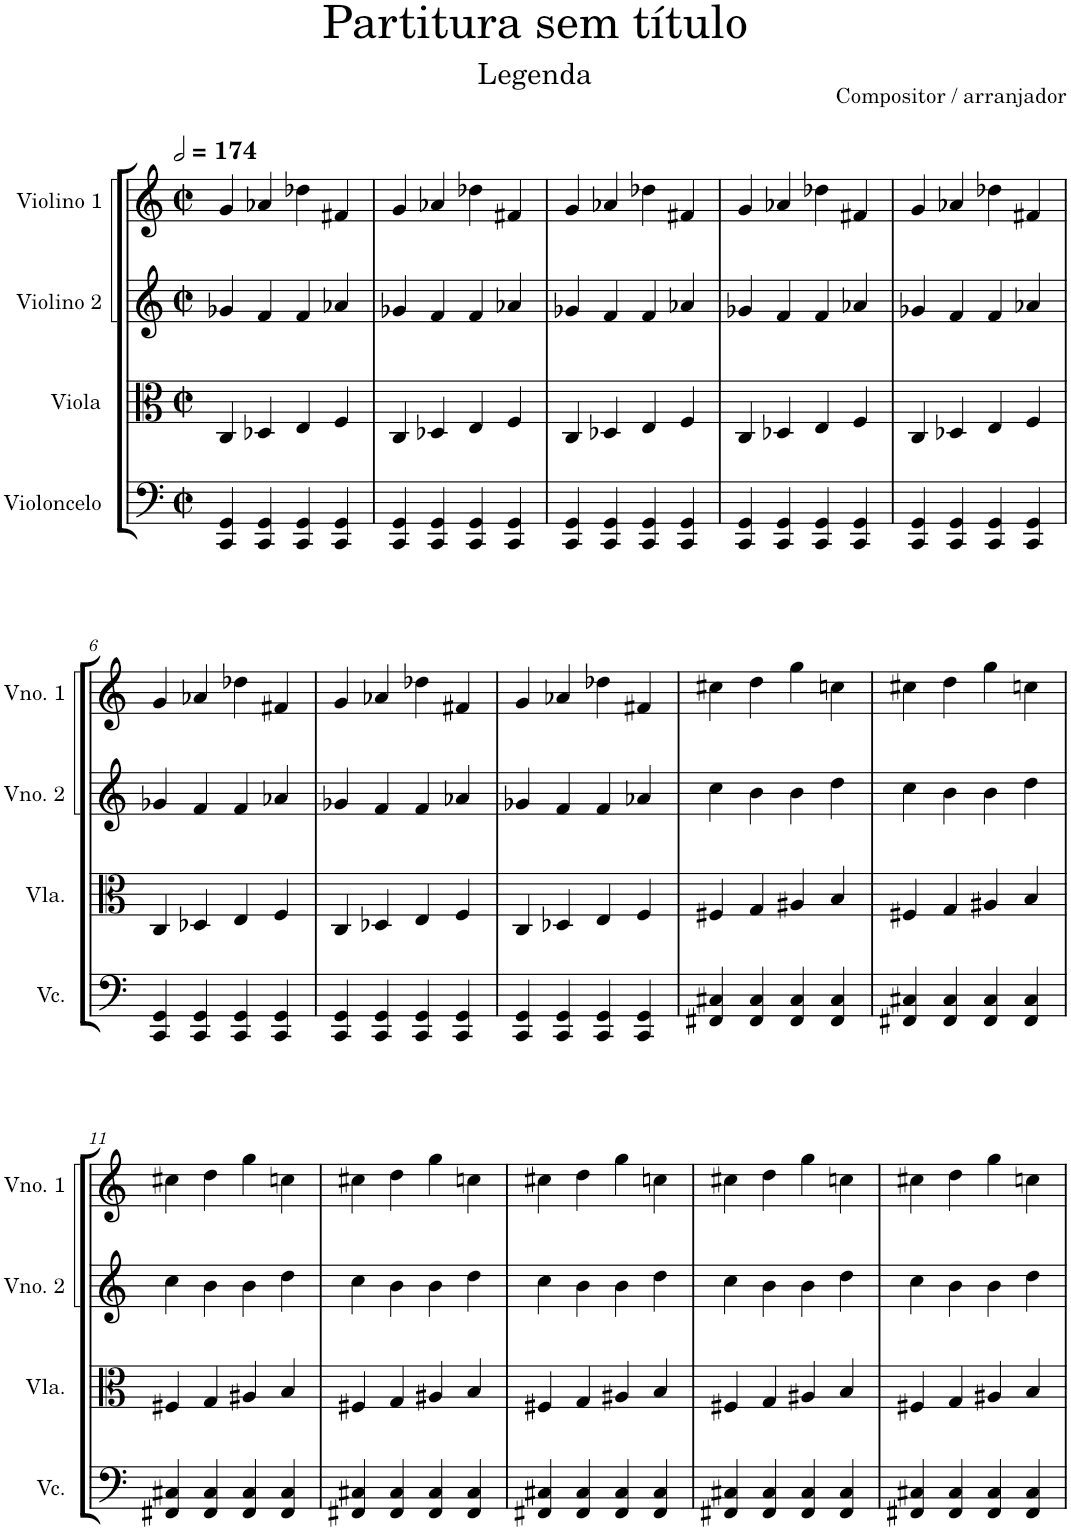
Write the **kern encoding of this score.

**kern	**kern	**kern	**kern
*part4	*part3	*part2	*part1
*staff4	*staff3	*staff2	*staff1
*I"Violoncelo	*I"Viola	*I"Violino 2	*I"Violino 1
*I'Vc.	*I'Vla.	*I'Vno. 2	*I'Vno. 1
*clefF4	*clefC3	*clefG2	*clefG2
*k[]	*k[]	*k[]	*k[]
*M2/2	*M2/2	*M2/2	*M2/2
*met(c|)	*met(c|)	*met(c|)	*met(c|)
*MM348	*MM348	*MM348	*MM348
=1	=1	=1	=1
4CC/ 4GG/	4C/	4g-X/	4g/
4CC/ 4GG/	4D-X/	4f/	4a-X/
4CC/ 4GG/	4E/	4f/	4dd-X\
4CC/ 4GG/	4F/	4a-X/	4f#X/
=2	=2	=2	=2
4CC/ 4GG/	4C/	4g-X/	4g/
4CC/ 4GG/	4D-X/	4f/	4a-X/
4CC/ 4GG/	4E/	4f/	4dd-X\
4CC/ 4GG/	4F/	4a-X/	4f#X/
=3	=3	=3	=3
4CC/ 4GG/	4C/	4g-X/	4g/
4CC/ 4GG/	4D-X/	4f/	4a-X/
4CC/ 4GG/	4E/	4f/	4dd-X\
4CC/ 4GG/	4F/	4a-X/	4f#X/
=4	=4	=4	=4
4CC/ 4GG/	4C/	4g-X/	4g/
4CC/ 4GG/	4D-X/	4f/	4a-X/
4CC/ 4GG/	4E/	4f/	4dd-X\
4CC/ 4GG/	4F/	4a-X/	4f#X/
=5	=5	=5	=5
4CC/ 4GG/	4C/	4g-X/	4g/
4CC/ 4GG/	4D-X/	4f/	4a-X/
4CC/ 4GG/	4E/	4f/	4dd-X\
4CC/ 4GG/	4F/	4a-X/	4f#X/
!!LO:LB:g=z
=6	=6	=6	=6
4CC/ 4GG/	4C/	4g-X/	4g/
4CC/ 4GG/	4D-X/	4f/	4a-X/
4CC/ 4GG/	4E/	4f/	4dd-X\
4CC/ 4GG/	4F/	4a-X/	4f#X/
=7	=7	=7	=7
4CC/ 4GG/	4C/	4g-X/	4g/
4CC/ 4GG/	4D-X/	4f/	4a-X/
4CC/ 4GG/	4E/	4f/	4dd-X\
4CC/ 4GG/	4F/	4a-X/	4f#X/
=8	=8	=8	=8
4CC/ 4GG/	4C/	4g-X/	4g/
4CC/ 4GG/	4D-X/	4f/	4a-X/
4CC/ 4GG/	4E/	4f/	4dd-X\
4CC/ 4GG/	4F/	4a-X/	4f#X/
=9	=9	=9	=9
4FF#X/ 4C#X/	4F#X/	4cc\	4cc#X\
4FF#/ 4C#/	4G/	4b\	4dd\
4FF#/ 4C#/	4A#X/	4b\	4gg\
4FF#/ 4C#/	4B/	4dd\	4ccn\
=10	=10	=10	=10
4FF#X/ 4C#X/	4F#X/	4cc\	4cc#X\
4FF#/ 4C#/	4G/	4b\	4dd\
4FF#/ 4C#/	4A#X/	4b\	4gg\
4FF#/ 4C#/	4B/	4dd\	4ccn\
!!LO:LB:g=z
=11	=11	=11	=11
4FF#X/ 4C#X/	4F#X/	4cc\	4cc#X\
4FF#/ 4C#/	4G/	4b\	4dd\
4FF#/ 4C#/	4A#X/	4b\	4gg\
4FF#/ 4C#/	4B/	4dd\	4ccn\
=12	=12	=12	=12
4FF#X/ 4C#X/	4F#X/	4cc\	4cc#X\
4FF#/ 4C#/	4G/	4b\	4dd\
4FF#/ 4C#/	4A#X/	4b\	4gg\
4FF#/ 4C#/	4B/	4dd\	4ccn\
=13	=13	=13	=13
4FF#X/ 4C#X/	4F#X/	4cc\	4cc#X\
4FF#/ 4C#/	4G/	4b\	4dd\
4FF#/ 4C#/	4A#X/	4b\	4gg\
4FF#/ 4C#/	4B/	4dd\	4ccn\
=14	=14	=14	=14
4FF#X/ 4C#X/	4F#X/	4cc\	4cc#X\
4FF#/ 4C#/	4G/	4b\	4dd\
4FF#/ 4C#/	4A#X/	4b\	4gg\
4FF#/ 4C#/	4B/	4dd\	4ccn\
=15	=15	=15	=15
4FF#X/ 4C#X/	4F#X/	4cc\	4cc#X\
4FF#/ 4C#/	4G/	4b\	4dd\
4FF#/ 4C#/	4A#X/	4b\	4gg\
4FF#/ 4C#/	4B/	4dd\	4ccn\
=	=	=	=
*-	*-	*-	*-
